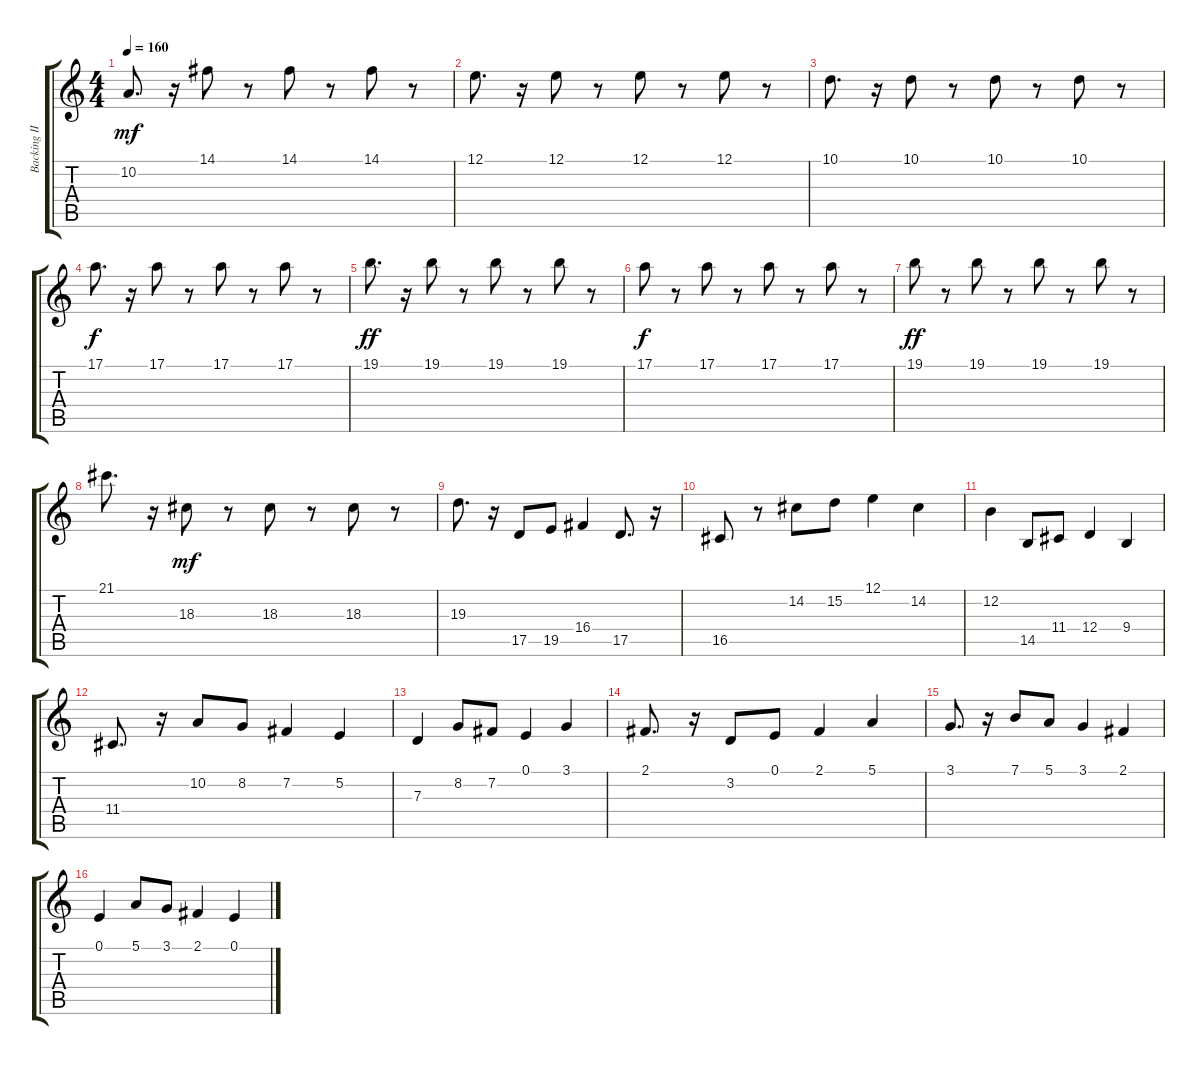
\track ("Backing II" "Backing II") {instrument synthstrings1}
\staff {score tabs}
\tuning (E4 B3 G3 D3 A2 E2) {hide}
\ts (4 4)
\tempo 160
\clef g2
\ks c
10.2.8{d dy mf} r.16 14.1.8 r.8 14.1.8 r.8 14.1.8 r.8 |
12.1.8{d} r.16 12.1.8 r.8 12.1.8 r.8 12.1.8 r.8 |
10.1.8{d} r.16 10.1.8 r.8 10.1.8 r.8 10.1.8 r.8 |
17.1.8{d dy f} r.16 17.1.8 r.8 17.1.8 r.8 17.1.8 r.8 |
19.1.8{d dy ff} r.16 19.1.8 r.8 19.1.8 r.8 19.1.8 r.8 |
17.1.8{dy f} r.8 17.1.8 r.8 17.1.8 r.8 17.1.8 r.8 |
19.1.8{dy ff} r.8 19.1.8 r.8 19.1.8 r.8 19.1.8 r.8 |
21.1.8{d} r.16 18.3.8{dy mf} r.8 18.3.8 r.8 18.3.8 r.8 |
19.3.8{d} r.16 17.5.8 19.5.8 16.4.4 17.5.8{d} r.16 |
16.5.8 r.8 14.2.8 15.2.8 12.1.4 14.2.4 |
12.2.4 14.5.8 11.4.8 12.4.4 9.4.4 |
11.4.8{d} r.16 10.2.8 8.2.8 7.2.4 5.2.4 |
7.3.4 8.2.8 7.2.8 0.1.4 3.1.4 |
2.1.8{d} r.16 3.2.8 0.1.8 2.1.4 5.1.4 |
3.1.8{d} r.16 7.1.8 5.1.8 3.1.4 2.1.4 |
0.1.4 5.1.8 3.1.8 2.1.4 0.1.4
